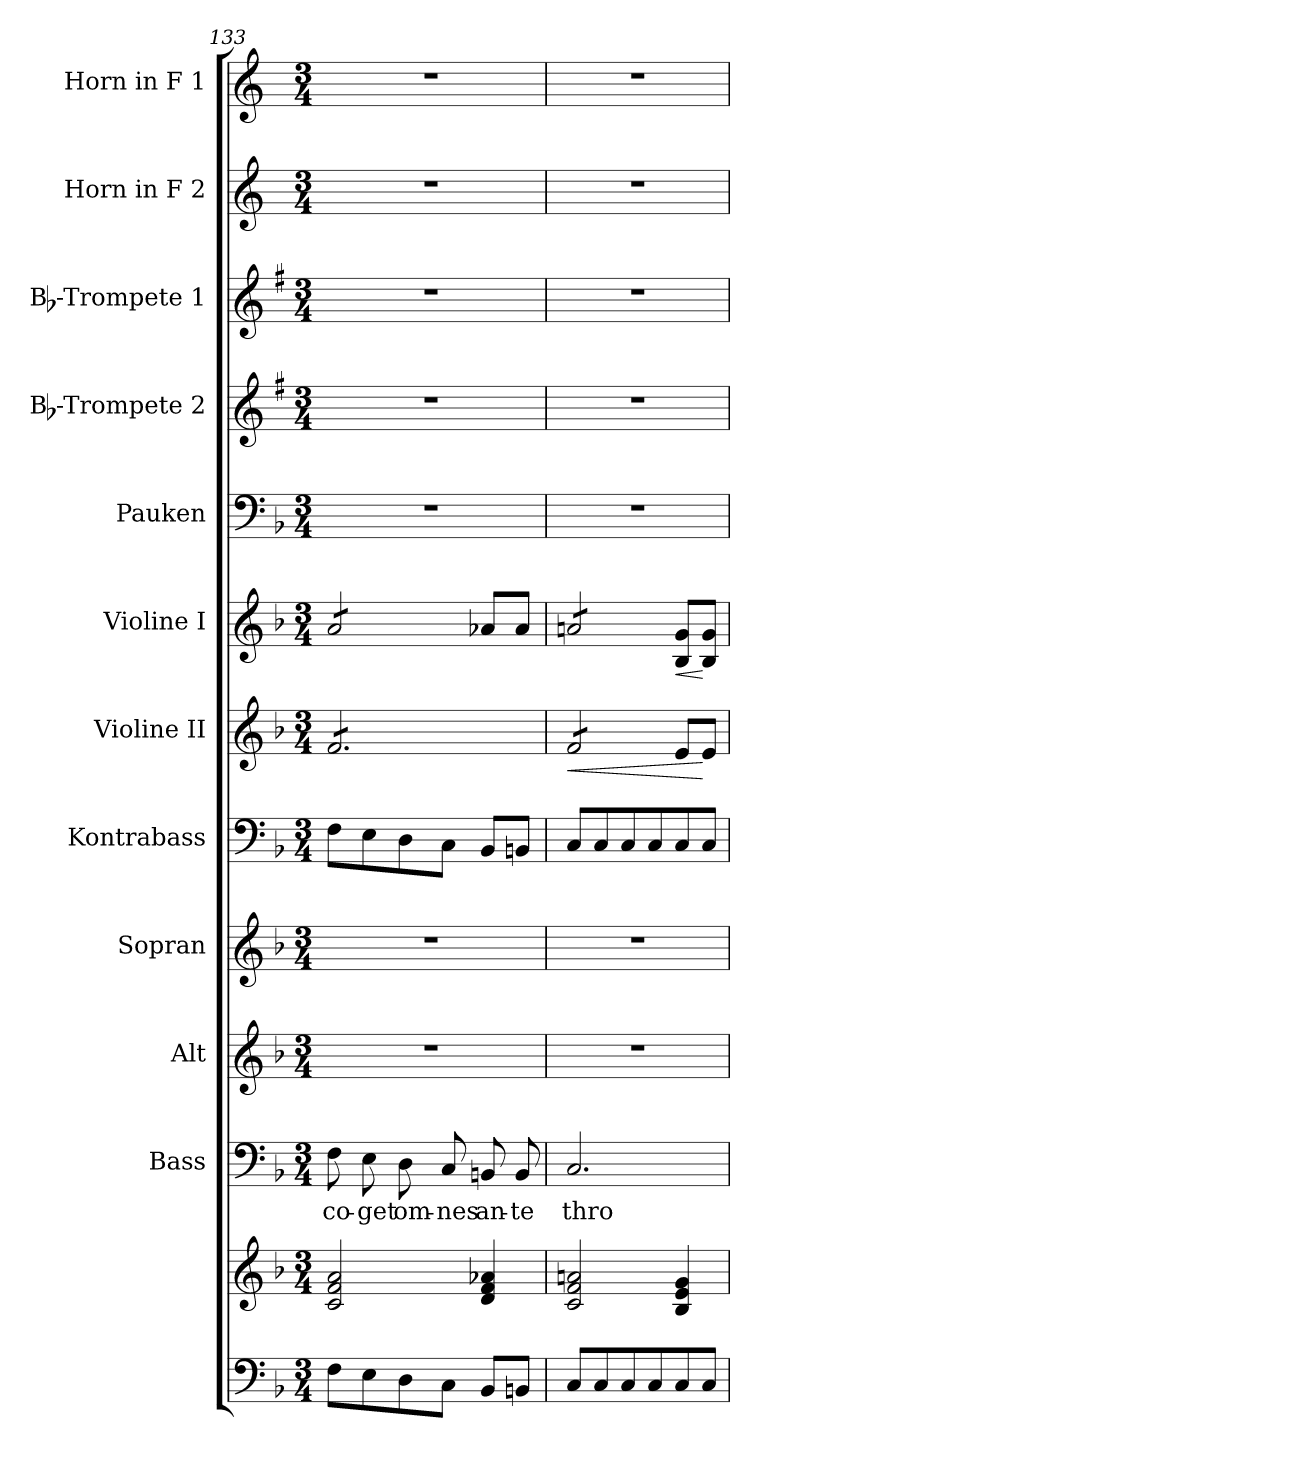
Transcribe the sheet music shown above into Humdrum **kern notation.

**kern	**kern	**kern	**text	**kern	**kern	**kern	**kern	**dynam	**kern	**dynam	**kern	**kern	**kern	**kern	**kern
*part12	*part12	*part11	*part11	*part10	*part9	*part8	*part7	*part7	*part6	*part6	*part5	*part4	*part3	*part2	*part1
*staff13	*staff12	*staff11	*staff11	*staff10	*staff9	*staff8	*staff7	*staff7	*staff6	*staff6	*staff5	*staff4	*staff3	*staff2	*staff1
*	*	*I"Bass	*	*I"Alt	*I"Sopran	*I"Kontrabass	*I"Violine II	*	*I"Violine I	*	*I"Pauken	*I"Bb-Trompete 2	*I"Bb-Trompete 1	*I"Horn in F 2	*I"Horn in F 1
*	*	*I'B.	*	*I'A.	*I'S.	*I'Kb.	*I'Vl. II	*	*I'Vl. I	*	*I'Pk.	*I'Bb Trp. 2	*I'Bb Trp. 1	*	*
*clefF4	*clefG2	*clefF4	*	*clefG2	*clefG2	*clefF4	*clefG2	*	*clefG2	*	*clefF4	*clefG2	*clefG2	*clefG2	*clefG2
*	*	*	*	*	*	*ITrd7c12	*	*	*	*	*	*ITrd1c2	*ITrd1c2	*ITrd4c7	*ITrd4c7
*k[b-]	*k[b-]	*k[b-]	*	*k[b-]	*k[b-]	*k[b-]	*k[b-]	*	*k[b-]	*	*k[b-]	*k[b-]	*k[b-]	*k[b-]	*k[b-]
*F:	*F:	*F:	*	*F:	*F:	*F:	*F:	*	*F:	*	*F:	*F:	*F:	*F:	*F:
*M3/4	*M3/4	*M3/4	*	*M3/4	*M3/4	*M3/4	*M3/4	*	*M3/4	*	*M3/4	*M3/4	*M3/4	*M3/4	*M3/4
=133	=133	=133	=133	=133	=133	=133	=133	=133	=133	=133	=133	=133	=133	=133	=133
!	!	!	!LO:LY:b	!	!	!	!	!	!	!	!	!	!	!	!
*	*	*	*	*	*	*	*tremolo	*	*	*	*	*	*	*	*
*	*	*	*	*	*	*	*	*	*tremolo	*	*	*	*	*	*
8F\L	2c/ 2f/ 2a/	8F\	co-	2.r	2.r	8FF\L	8f/L	.	8a/L	.	2.r	2.r	2.r	2.r	2.r
!	!	!	!LO:LY:b	!	!	!	!	!	!	!	!	!	!	!	!
8E\	.	8E\	-get	.	.	8EE\	8f/	.	8a/	.	.	.	.	.	.
!	!	!	!LO:LY:b	!	!	!	!	!	!	!	!	!	!	!	!
8D\	.	8D\	om-	.	.	8DD\	8f/	.	8a/	.	.	.	.	.	.
!	!	!	!LO:LY:b	!	!	!	!	!	!	!	!	!	!	!	!
8C\J	.	8C/	-nes	.	.	8CC\J	8f/	.	8a/J	.	.	.	.	.	.
*	*	*	*	*	*	*	*	*	*Xtremolo	*	*	*	*	*	*
!	!	!	!LO:LY:b	!	!	!	!	!	!	!	!	!	!	!	!
8BB-/L	4d/ 4f/ 4a-X/	8BBn/	an-	.	.	8BBB-/L	8f/	.	8a-X/L	.	.	.	.	.	.
!	!	!	!LO:LY:b	!	!	!	!	!	!	!	!	!	!	!	!
8BBn/J	.	8BB/	-te	.	.	8BBBn/J	8f/J	.	8a-/J	.	.	.	.	.	.
=134	=134	=134	=134	=134	=134	=134	=134	=134	=134	=134	=134	=134	=134	=134	=134
!	!	!	!LO:LY:b	!	!	!	!	!LO:HP:b	!	!	!	!	!	!	!
*	*	*	*	*	*	*	*	*	*tremolo	*	*	*	*	*	*
8C/L	2c/ 2f/ 2an/	2.C/	thro-	2.r	2.r	8CC/L	8f/L	<	8an/L	.	2.r	2.r	2.r	2.r	2.r
8C/	.	.	.	.	.	8CC/	8f/	.	8an/	.	.	.	.	.	.
8C/	.	.	.	.	.	8CC/	8f/	.	8an/	.	.	.	.	.	.
8C/	.	.	.	.	.	8CC/	8f/J	.	8an/J	.	.	.	.	.	.
*	*	*	*	*	*	*	*	*	*Xtremolo	*	*	*	*	*	*
*	*	*	*	*	*	*	*Xtremolo	*	*	*	*	*	*	*	*
!	!	!	!	!	!	!	!	!	!	!LO:HP:b	!	!	!	!	!
8C/	4B-/ 4e/ 4g/	.	.	.	.	8CC/	8e/L	.	8B-/ 8g/L	<	.	.	.	.	.
8C/J	.	.	.	.	.	8CC/J	8e/J	[	8B-/ 8g/J	[	.	.	.	.	.
=	=	=	=	=	=	=	=	=	=	=	=	=	=	=	=
*-	*-	*-	*-	*-	*-	*-	*-	*-	*-	*-	*-	*-	*-	*-	*-
